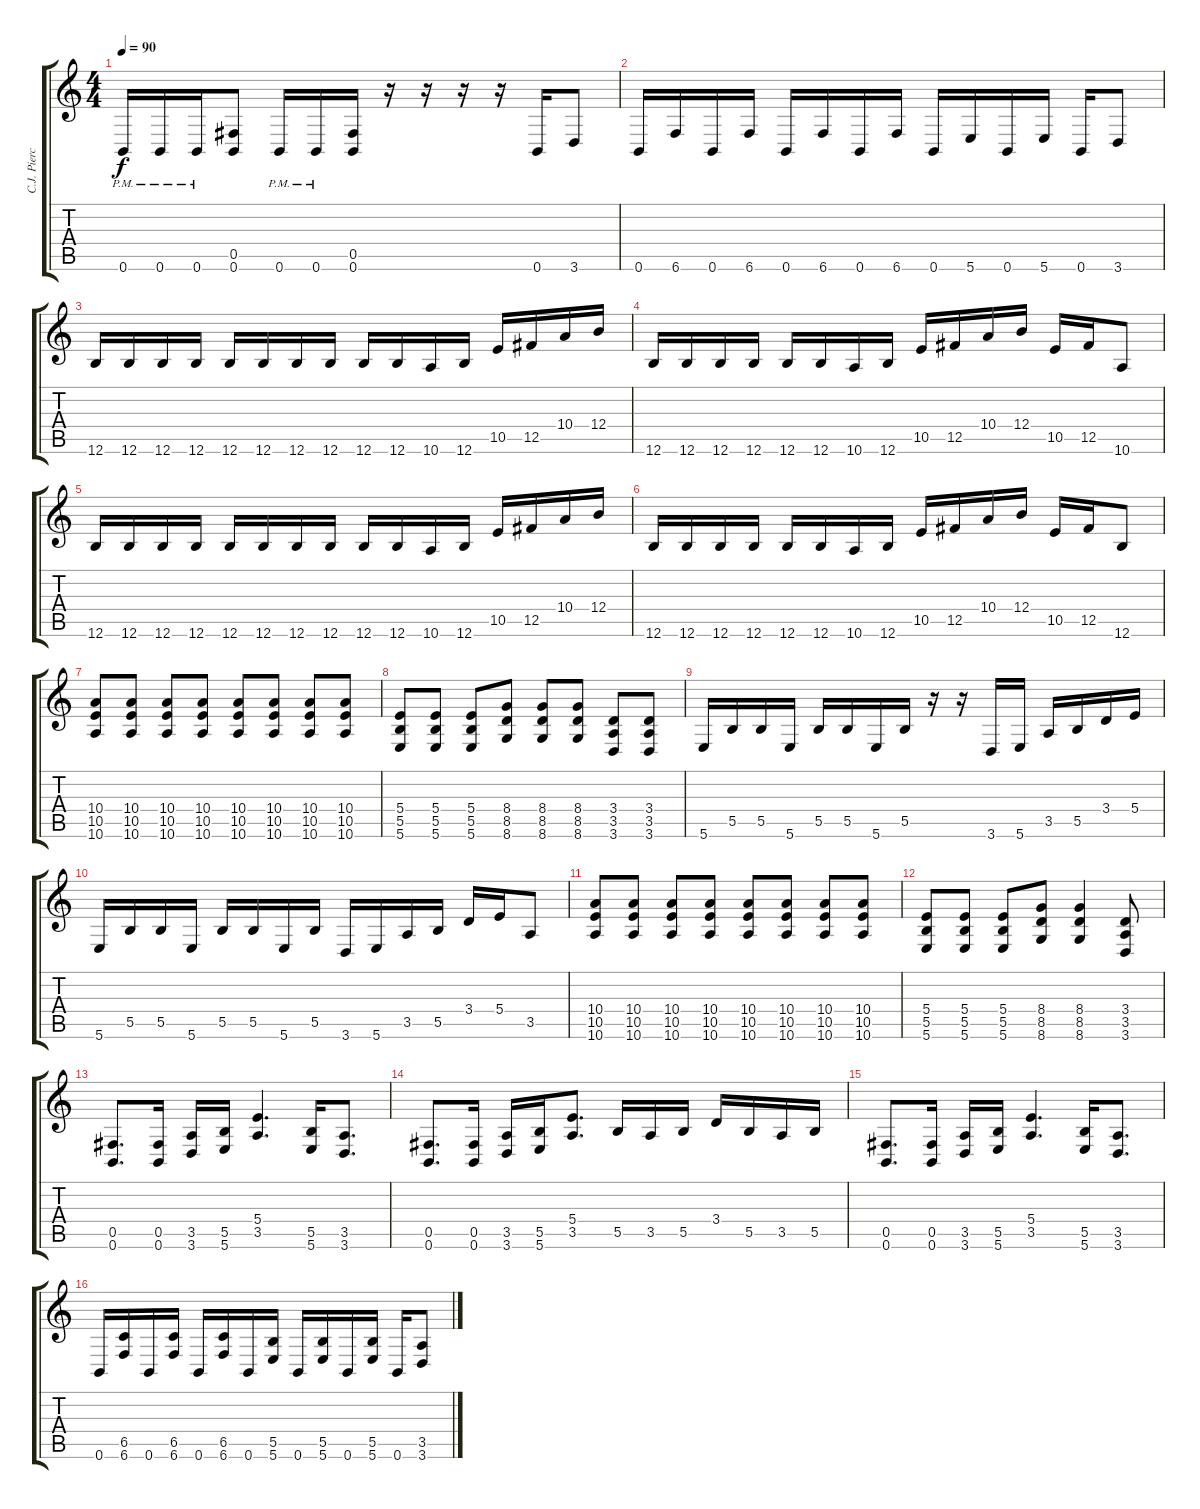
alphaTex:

\track ("C.J. Pierce" "C.J. Pierc") {instrument distortionguitar}
\staff {score tabs}
\tuning (Db4 Ab3 E3 B2 Gb2 B1) {hide}
\ts (4 4)
\tempo 90
\clef g2
\ks c
0.6{pm}.16{dy f} 0.6{pm}.16 0.6{pm}.16 (0.5 0.6).8 0.6{pm}.16 0.6{pm}.16 (0.5 0.6).16 r.16 r.16 r.16 r.16 0.6.16 3.6.8 |
0.6.16 6.6.16 0.6.16 6.6.16 0.6.16 6.6.16 0.6.16 6.6.16 0.6.16 5.6.16 0.6.16 5.6.16 0.6.16 3.6.8 |
12.6.16 12.6.16 12.6.16 12.6.16 12.6.16 12.6.16 12.6.16 12.6.16 12.6.16 12.6.16 10.6.16 12.6.16 10.5.16 12.5.16 10.4.16 12.4.16 |
12.6.16 12.6.16 12.6.16 12.6.16 12.6.16 12.6.16 10.6.16 12.6.16 10.5.16 12.5.16 10.4.16 12.4.16 10.5.16 12.5.16 10.6.8 |
12.6.16 12.6.16 12.6.16 12.6.16 12.6.16 12.6.16 12.6.16 12.6.16 12.6.16 12.6.16 10.6.16 12.6.16 10.5.16 12.5.16 10.4.16 12.4.16 |
12.6.16 12.6.16 12.6.16 12.6.16 12.6.16 12.6.16 10.6.16 12.6.16 10.5.16 12.5.16 10.4.16 12.4.16 10.5.16 12.5.16 12.6.8 |
(10.4 10.5 10.6).8 (10.4 10.5 10.6).8 (10.4 10.5 10.6).8 (10.4 10.5 10.6).8 (10.4 10.5 10.6).8 (10.4 10.5 10.6).8 (10.4 10.5 10.6).8 (10.4 10.5 10.6).8 |
(5.4 5.5 5.6).8 (5.4 5.5 5.6).8 (5.4 5.5 5.6).8 (8.4 8.5 8.6).8 (8.4 8.5 8.6).8 (8.4 8.5 8.6).8 (3.4 3.5 3.6).8 (3.4 3.5 3.6).8 |
5.6.16 5.5.16 5.5.16 5.6.16 5.5.16 5.5.16 5.6.16 5.5.16 r.16 r.16 3.6.16 5.6.16 3.5.16 5.5.16 3.4.16 5.4.16 |
5.6.16 5.5.16 5.5.16 5.6.16 5.5.16 5.5.16 5.6.16 5.5.16 3.6.16 5.6.16 3.5.16 5.5.16 3.4.16 5.4.16 3.5.8 |
(10.4 10.5 10.6).8 (10.4 10.5 10.6).8 (10.4 10.5 10.6).8 (10.4 10.5 10.6).8 (10.4 10.5 10.6).8 (10.4 10.5 10.6).8 (10.4 10.5 10.6).8 (10.4 10.5 10.6).8 |
(5.4 5.5 5.6).8 (5.4 5.5 5.6).8 (5.4 5.5 5.6).8 (8.4 8.5 8.6).8 (8.4 8.5 8.6).4 (3.4 3.5 3.6).8 |
(0.5 0.6).8{d volume 10 instrument distortionguitar} (0.5 0.6).16 (3.5 3.6).16 (5.5 5.6).16 (5.4 3.5).4{d} (5.5 5.6).16 (3.5 3.6).8{d} |
(0.5 0.6).8{d} (0.5 0.6).16 (3.5 3.6).16 (5.5 5.6).16 (5.4 3.5).8{d} 5.5.16 3.5.16 5.5.16 3.4.16 5.5.16 3.5.16 5.5.16 |
(0.5 0.6).8{d} (0.5 0.6).16 (3.5 3.6).16 (5.5 5.6).16 (5.4 3.5).4{d} (5.5 5.6).16 (3.5 3.6).8{d} |
0.6.16 (6.5 6.6).16 0.6.16 (6.5 6.6).16 0.6.16 (6.5 6.6).16 0.6.16 (5.5 5.6).16 0.6.16 (5.5 5.6).16 0.6.16 (5.5 5.6).16 0.6.16 (3.5 3.6).8
